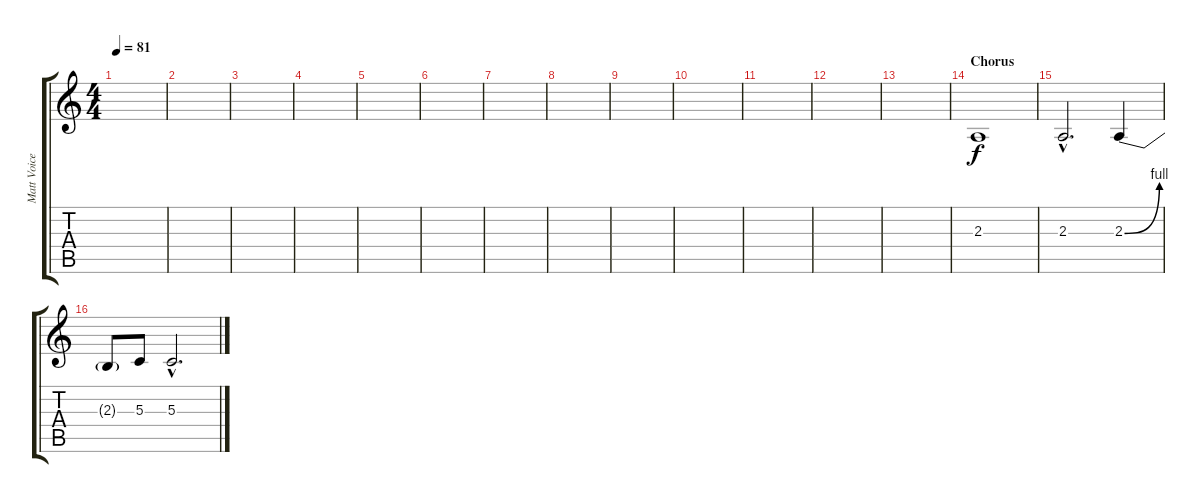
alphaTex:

\track ("Matt Voice" "Matt Voice") {instrument lead2sawtooth}
\staff {score tabs}
\tuning (E4 B3 G3 D3 A2 E2) {hide}
\ts (4 4)
\tempo 81
\clef g2
\ks c
|
|
|
|
|
|
|
|
|
|
|
|
|
\section ("" "Chorus")
2.3.1 |
2.3{hac}.2{d} 2.3{be (bend 0 0 60 4)}.4 |
2.3{t}.8 5.3.8 5.3{hac}.2{d}
